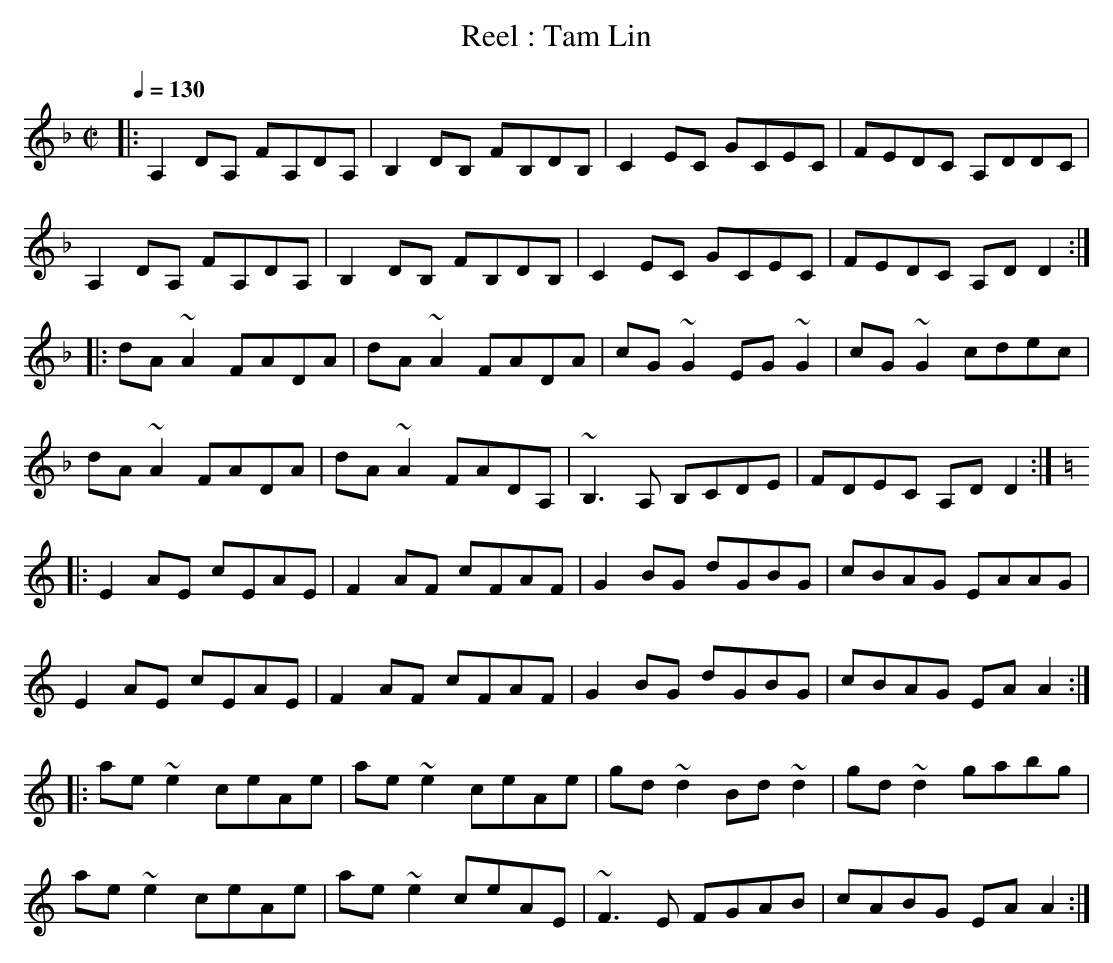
X:1
T:Reel : Tam Lin
M:C|
Q:1/4=130
K:Dm
|:A,2DA, FA,DA,|B,2DB, FB,DB,|C2EC GCEC|FEDC A,DDC|
A,2DA, FA,DA,|B,2DB, FB,DB,|C2EC GCEC|FEDC A,DD2:|
|:dA~A2 FADA|dA~A2 FADA|cG~G2 EG~G2|cG~G2 cdec|
dA~A2 FADA|dA~A2 FADA,|~B,3A, B,CDE|FDEC A,DD2:|
K:Am
|:E2AE cEAE|F2AF cFAF|G2BG dGBG|cBAG EAAG|
E2AE cEAE|F2AF cFAF|G2BG dGBG|cBAG EAA2:|
|:ae~e2 ceAe|ae~e2 ceAe|gd~d2 Bd~d2|gd~d2 gabg|
ae~e2 ceAe|ae~e2 ceAE|~F3E FGAB|cABG EAA2:|
